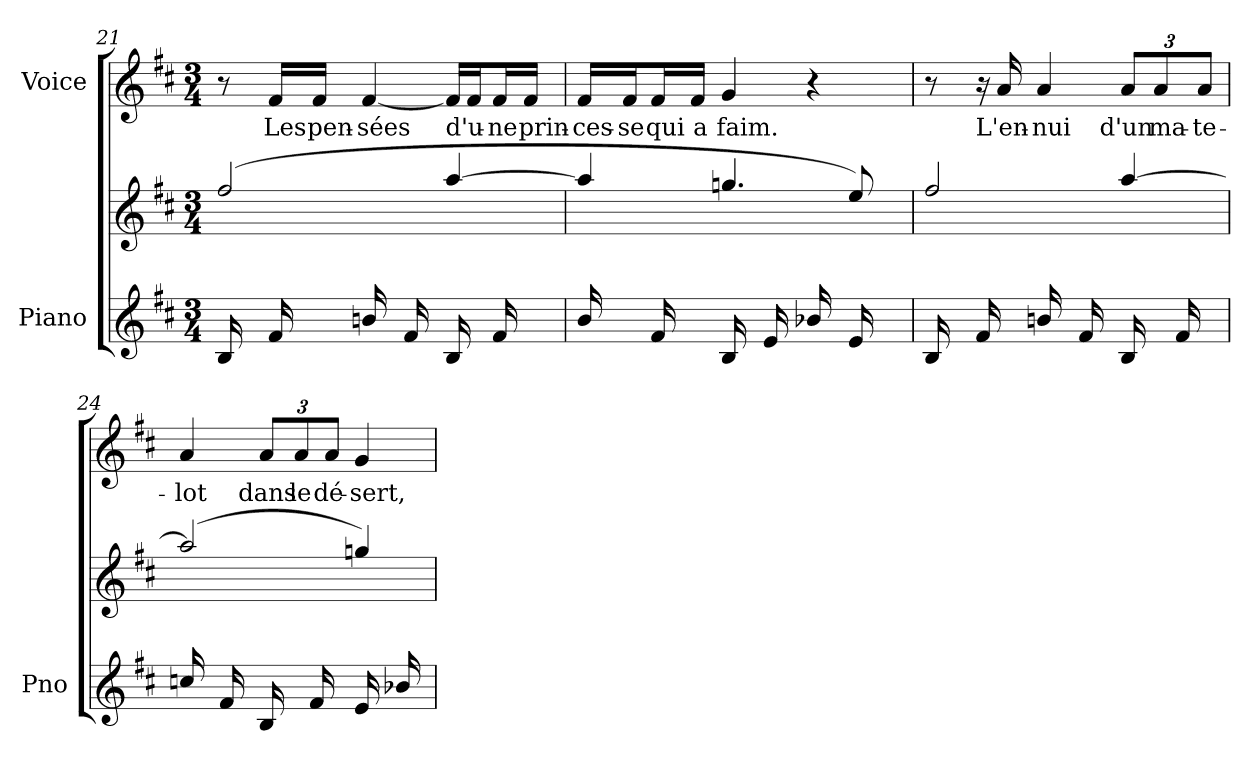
**kern	**kern	**kern	**text
*part2	*part2	*part1	*part1
*staff3	*staff2	*staff1	*staff1
*I"Piano	*	*I"Voice	*
*I'Pno	*	*	*
!!LO:PB:g=z
*clefG2	*clefG2	*clefG2	*
*k[f#c#]	*k[f#c#]	*k[f#c#]	*
*M3/4	*M3/4	*M3/4	*
=21	=21	=21	=21
*	*^	*	*
16B/LL	(2ff#/	16ryy	8r	.
16ryy	.	16dd#X\	.	.
!	!	!	!	!LO:LY:b
16f#/	.	16ryy	16f#/LL	Les
!	!	!	!	!LO:LY:b
16ryy	.	16a\JJ	16f#/JJ	pen-
!	!	!	!	!LO:LY:b
16bn/LL	.	16ryy	[4f#/	-sées
16ryy	.	16dd#\	.	.
16f#/	.	16ryy	.	.
16ryy	.	16a\JJ	.	.
16B/LL	[>4aa/	16ryy	16f#/LL]	.
!	!	!	!	!LO:LY:b
16ryy	.	16dd#\	16f#/J	d'u-
!	!	!	!	!LO:LY:b
16f#/	.	16ryy	16f#/L	-ne
!	!	!	!	!LO:LY:b
16ryy	.	16a\JJ	16f#/JJ	prin-
=22	=22	=22	=22	=22
!	!	!	!	!LO:LY:b
16b/LL	4aa/]	16ryy	16f#/LL	-ces-
!	!	!	!	!LO:LY:b
16ryy	.	16dd#X\	16f#/J	-se
!	!	!	!	!LO:LY:b
16f#/	.	16ryy	16f#/L	qui
!	!	!	!	!LO:LY:b
16ryy	.	16a\JJ	16f#/JJ	a
!	!	!	!	!LO:LY:b
16B/LL	4.ggn/	16ryy	4g/	faim.
16ryy	.	16ee\	.	.
16e/	.	16ryy	.	.
16ryy	.	16ccn\JJ	.	.
16b-X/LL	.	16ryy	4r	.
16ryy	.	16g\	.	.
16e/	8ee/)	16ryy	.	.
16ryy	.	16b-X\JJ	.	.
!!LO:LB:g=z
=23	=23	=23	=23	=23
16B/LL	2ff#/	16ryy	8r	.
16ryy	.	16dd#X\	.	.
16f#/	.	16ryy	16r	.
!	!	!	!	!LO:LY:b
16ryy	.	16a\JJ	16a/	L'en-
!	!	!	!	!LO:LY:b
16bn/LL	.	16ryy	4a/	-nui
16ryy	.	16dd#\	.	.
16f#/	.	16ryy	.	.
16ryy	.	16a\JJ	.	.
!	!	!	!	!LO:LY:b
16B/LL	[>4aa/	16ryy	12a/L	d'un
16ryy	.	16dd#\	.	.
!	!	!	!	!LO:LY:b
.	.	.	12a/	ma-
16f#/	.	16ryy	.	.
!	!	!	!	!LO:LY:b
.	.	.	12a/J	-te-
16ryy	.	16a\JJ	.	.
=24	=24	=24	=24	=24
!	!	!	!	!LO:LY:b
16ccn/LL	(>2aa/]	16ryy	4a/	-lot
16ryy	.	16dd#X\	.	.
16f#/	.	16ryy	.	.
16ryy	.	16a\JJ	.	.
!	!	!	!	!LO:LY:b
16B/LL	.	16ryy	12a/L	dans
16ryy	.	16dd#\	.	.
!	!	!	!	!LO:LY:b
.	.	.	12a/	le
16f#/	.	16ryy	.	.
!	!	!	!	!LO:LY:b
.	.	.	12a/J	dé-
16ryy	.	16a\JJ	.	.
!	!	!	!	!LO:LY:b
16e/LL	4ggn/)	16ryy	4g/	-sert,
16ryy	.	16ccn\ 16ee\	.	.
16b-X/	.	16ryy	.	.
16ryy	.	16g\JJ	.	.
*	*v	*v	*	*
=	=	=	=
*-	*-	*-	*-
